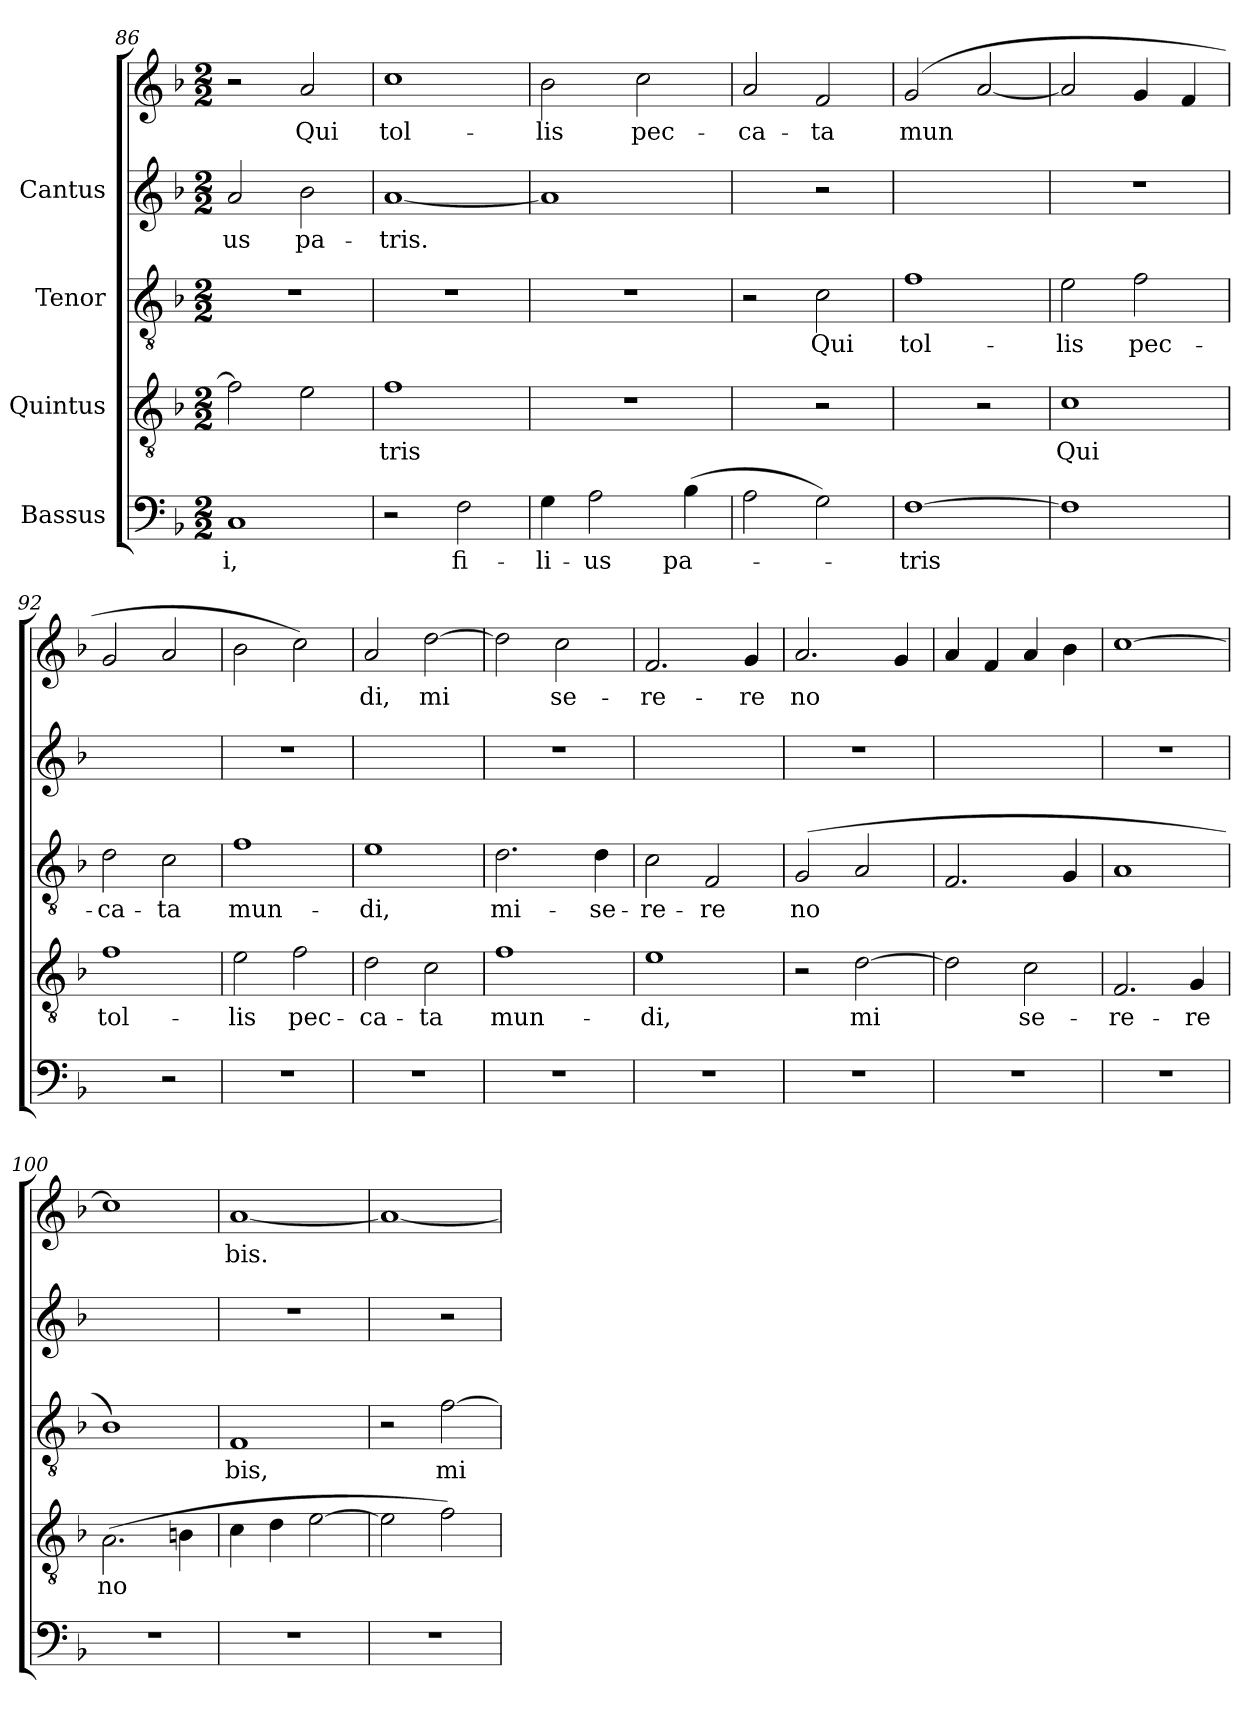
**kern	**text	**kern	**text	**kern	**text	**kern	**text	**kern	**text
*part4	*part4	*part3	*part3	*part2	*part2	*part1	*part1	*part1	*part1
*staff5	*staff5	*staff4	*staff4	*staff3	*staff3	*staff2	*staff2	*staff1	*staff1
*I"Bassus	*	*I"Quintus	*	*I"Tenor	*	*I"Cantus	*	*	*
!!LO:LB:g=z
*clefF4	*	*clefGv2	*	*clefGv2	*	*clefG2	*	*clefG2	*
*k[b-]	*	*k[b-]	*	*k[b-]	*	*k[b-]	*	*k[b-]	*
*F:	*	*F:	*	*F:	*	*F:	*	*F:	*
*M2/2	*	*M2/2	*	*M2/2	*	*M2/2	*	*M2/2	*
=86	=86	=86	=86	=86	=86	=86	=86	=86	=86
!	!LO:LY:b:cj	!	!	!	!	!	!LO:LY:b:cj	!	!
1C	-i,	2f\]	.	1r	.	2a/	us	2r	.
!	!	!	!	!	!	!	!LO:LY:b:cj	!	!LO:LY:b
.	.	2e\	.	.	.	2b-\	pa-	2a/	-Qui
!!LO:LB:g=z
=87	=87	=87	=87	=87	=87	=87	=87	=87	=87
!	!	!	!LO:LY:b:cj	!	!	!	!LO:LY:b:cj	!	!LO:LY:b
2r	.	1f	-tris	1r	.	[<1a	-tris.	1cc	-tol-
!	!LO:LY:b:cj	!	!	!	!	!	!	!	!
2F\	fi-	.	.	.	.	.	.	.	.
!!LO:PB:g=z
=88	=88	=88	=88	=88	=88	=88	=88	=88	=88
!	!LO:LY:b:cj	!	!	!	!	!	!	!	!LO:LY:b
4G\	-li-	1r	.	1r	.	1a]	.	2b-\	lis
!	!LO:LY:b:cj	!	!	!	!	!	!	!	!
2A\	-us	.	.	.	.	.	.	.	.
!	!	!	!	!	!	!	!	!	!LO:LY:b
.	.	.	.	.	.	.	.	2cc\	pec-
!	!LO:LY:b:cj	!	!	!	!	!	!	!	!
(>4B-\	pa-	.	.	.	.	.	.	.	.
!!LO:LB:g=z
=89	=89	=89	=89	=89	=89	=89	=89	=89	=89
!	!	!	!	!	!	!	!	!	!LO:LY:b
2A\	.	2ryy	.	2r	.	2ryy	.	2a/	-ca-
!	!	!	!	!	!LO:LY:b:cj	!	!	!	!LO:LY:b
2G\)	.	2r	.	2c\	Qui	2r	.	2f/	-ta
!!LO:LB:g=z
=90	=90	=90	=90	=90	=90	=90	=90	=90	=90
!	!LO:LY:b:cj	!	!	!	!LO:LY:b:cj	!	!	!	!LO:LY:b
[>1F	-tris	2ryy	.	1f	tol-	1ryy	.	(<2g/	mun-
!	!	!	!	!	!	!	!	!	!LO:LY:b
.	.	2r	.	.	.	.	.	[<2a/	--
!!LO:LB:g=z
=91	=91	=91	=91	=91	=91	=91	=91	=91	=91
!	!	!	!LO:LY:b:cj	!	!LO:LY:b:cj	!	!	!	!
1F]	.	1c	Qui	2e\	-lis	1r	.	2a/]	.
!	!	!	!	!	!LO:LY:b:cj	!	!	!	!
.	.	.	.	2f\	pec-	.	.	4g/	.
.	.	.	.	.	.	.	.	4f/	.
!!LO:LB:g=z
=92	=92	=92	=92	=92	=92	=92	=92	=92	=92
!	!	!	!LO:LY:b:cj	!	!LO:LY:b:cj	!	!	!	!
2ryy	.	1f	tol-	2d\	-ca-	1ryy	.	2g/	.
!	!	!	!	!	!LO:LY:b:cj	!	!	!	!
2r	.	.	.	2c\	-ta	.	.	2a/	.
!!LO:PB:g=z
=93	=93	=93	=93	=93	=93	=93	=93	=93	=93
!	!	!	!LO:LY:b:cj	!	!LO:LY:b:cj	!	!	!	!
1r	.	2e\	-lis	1f	mun-	1r	.	2b-\	.
!	!	!	!LO:LY:b:cj	!	!	!	!	!	!
.	.	2f\	pec-	.	.	.	.	2cc\)	.
!!LO:LB:g=z
=94	=94	=94	=94	=94	=94	=94	=94	=94	=94
!	!	!	!LO:LY:b:cj	!	!LO:LY:b:cj	!	!	!	!LO:LY:b
1r	.	2d\	-ca-	1e	-di,	1ryy	.	2a/	-di,
!	!	!	!LO:LY:b:cj	!	!	!	!	!	!LO:LY:b
.	.	2c\	-ta	.	.	.	.	[>2dd\	mi-
!!LO:LB:g=z
=95	=95	=95	=95	=95	=95	=95	=95	=95	=95
!	!	!	!LO:LY:b:cj	!	!LO:LY:b:cj	!	!	!	!LO:LY:b
1r	.	1f	mun-	2.d\	mi-	1r	.	2dd\]	-
!	!	!	!	!	!	!	!	!	!LO:LY:b
.	.	.	.	.	.	.	.	2cc\	se-
!	!	!	!	!	!LO:LY:b:cj	!	!	!	!
.	.	.	.	4d\	-se-	.	.	.	.
!!LO:LB:g=z
=96	=96	=96	=96	=96	=96	=96	=96	=96	=96
!	!	!	!LO:LY:b:cj	!	!LO:LY:b:cj	!	!	!	!LO:LY:b
1r	.	1e	-di,	2c\	-re-	1ryy	.	2.f/	-re-
!	!	!	!	!	!LO:LY:b:cj	!	!	!	!
.	.	.	.	2F/	-re	.	.	.	.
!	!	!	!	!	!	!	!	!	!LO:LY:b
.	.	.	.	.	.	.	.	4g/	-re
!!LO:LB:g=z
=97	=97	=97	=97	=97	=97	=97	=97	=97	=97
!	!	!	!	!	!LO:LY:b:cj	!	!	!	!LO:LY:b
1r	.	2r	.	(<2G/	no-	1r	.	2.a/	no-
!	!	!	!LO:LY:b:cj	!	!LO:LY:b:cj	!	!	!	!
.	.	[>2d\	mi-	2A/	--	.	.	.	.
!	!	!	!	!	!	!	!	!	!LO:LY:b
.	.	.	.	.	.	.	.	4g/	--
!!LO:PB:g=z
=98	=98	=98	=98	=98	=98	=98	=98	=98	=98
!	!	!	!LO:LY:b:cj	!	!	!	!	!	!
1r	.	2d\]	-	2.F/	.	1ryy	.	4a/	.
.	.	.	.	.	.	.	.	4f/	.
!	!	!	!LO:LY:b:cj	!	!	!	!	!	!
.	.	2c\	se-	.	.	.	.	4a/	.
.	.	.	.	4G/	.	.	.	4b-\	.
!!LO:LB:g=z
=99	=99	=99	=99	=99	=99	=99	=99	=99	=99
!	!	!	!LO:LY:b:cj	!	!	!	!	!	!
1r	.	2.F/	-re-	1A	.	1r	.	[<1cc	.
!	!	!	!LO:LY:b:cj	!	!	!	!	!	!
.	.	4G/	-re	.	.	.	.	.	.
!!LO:LB:g=z
=100	=100	=100	=100	=100	=100	=100	=100	=100	=100
!	!	!	!LO:LY:b:cj	!	!	!	!	!	!
1r	.	(>2.A\	no-	1B-)	.	1ryy	.	1cc]	.
!	!	!	!LO:LY:b:cj	!	!	!	!	!	!
.	.	4Bn\	--	.	.	.	.	.	.
!!LO:LB:g=z
=101	=101	=101	=101	=101	=101	=101	=101	=101	=101
!	!	!	!	!	!LO:LY:b:cj	!	!	!	!LO:LY:b
1r	.	4c\	.	1F	-bis,	1r	.	[<1a	-bis.
.	.	4d\	.	.	.	.	.	.	.
.	.	[>2e\	.	.	.	.	.	.	.
!!LO:LB:g=z
=102	=102	=102	=102	=102	=102	=102	=102	=102	=102
1r	.	2e\]	.	2r	.	2ryy	.	1a_<	.
!	!	!	!	!	!LO:LY:b:cj	!	!	!	!
.	.	2f\)	.	[>2f\	mi-	2r	.	.	.
=	=	=	=	=	=	=	=	=	=
*-	*-	*-	*-	*-	*-	*-	*-	*-	*-
